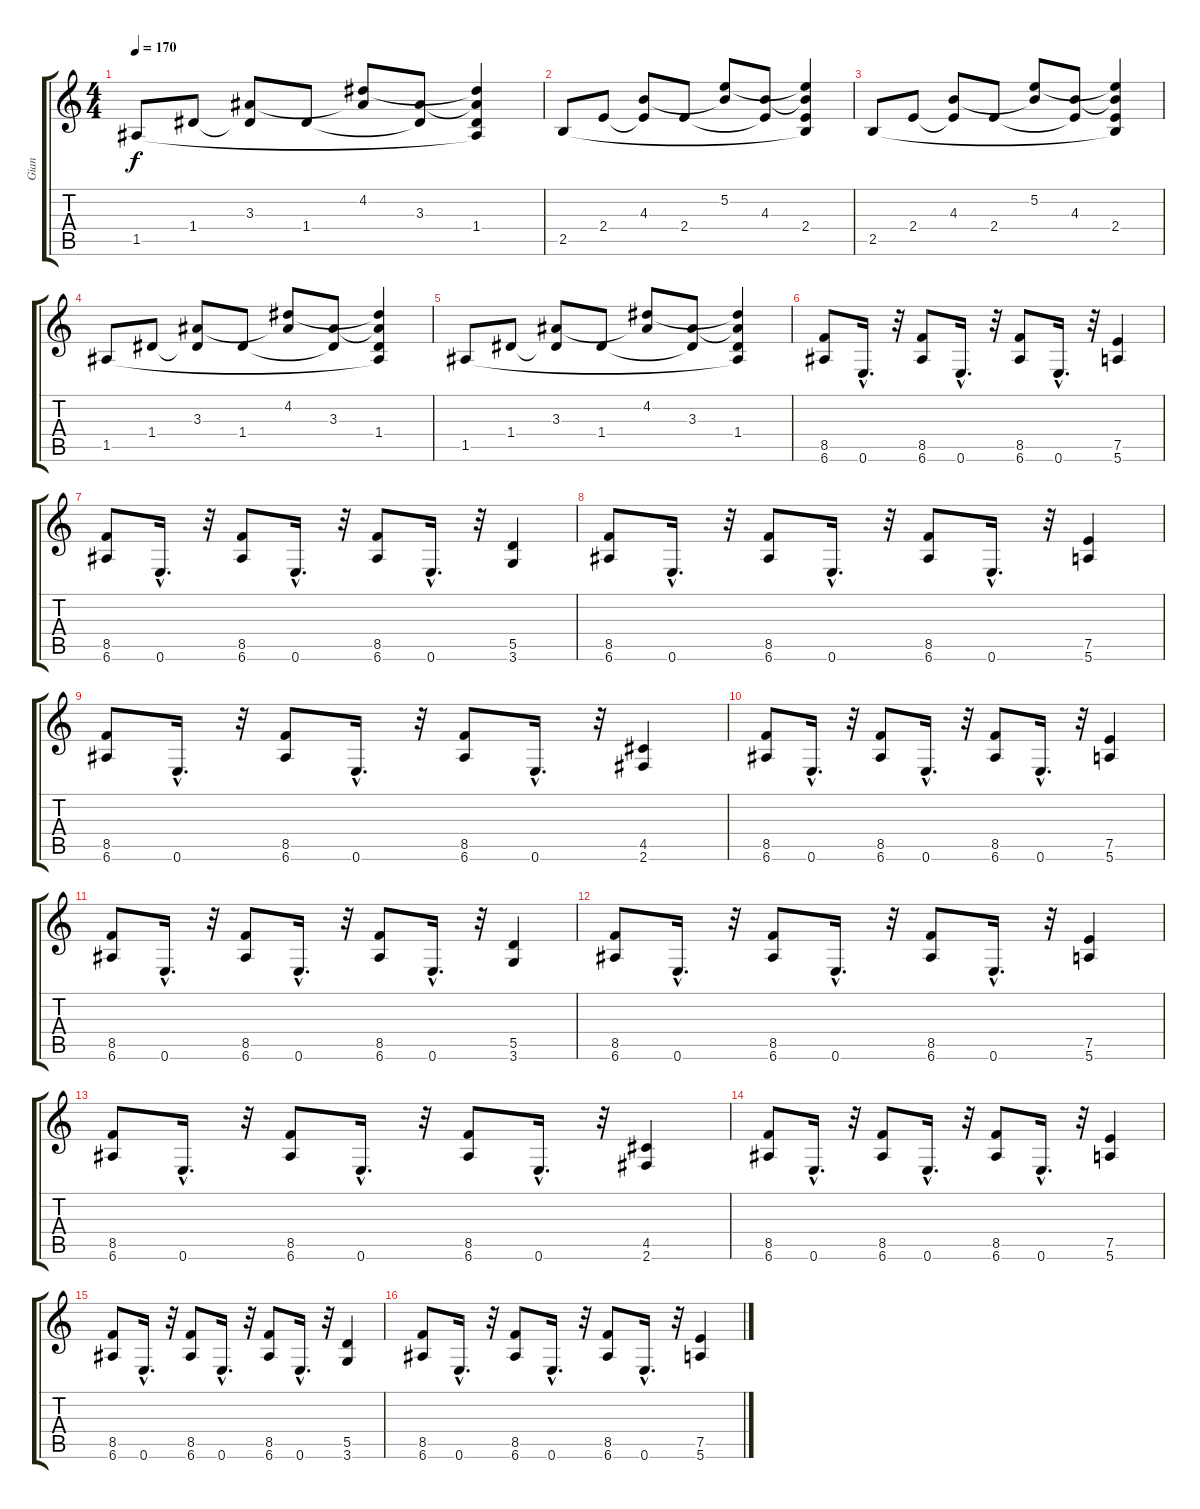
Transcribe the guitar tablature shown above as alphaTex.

\track ("Gian" "Gian") {instrument distortionguitar}
\staff {score tabs}
\tuning (E4 B3 G3 D3 A2 E2) {hide}
\ts (4 4)
\tempo 170
\clef g2
\ks c
1.5.8{dy f} 1.4.8 (3.3 1.4{t}).8 1.4.8 (4.2 3.3{t}).8 (3.3 1.4{t}).8 (4.2{t} 3.3{t} 1.4 1.5{t}).4 |
2.5.8 2.4.8 (4.3 2.4{t}).8 2.4.8 (5.2 4.3{t}).8 (4.3 2.4{t}).8 (5.2{t} 4.3{t} 2.4 2.5{t}).4 |
2.5.8 2.4.8 (4.3 2.4{t}).8 2.4.8 (5.2 4.3{t}).8 (4.3 2.4{t}).8 (5.2{t} 4.3{t} 2.4 2.5{t}).4 |
1.5.8 1.4.8 (3.3 1.4{t}).8 1.4.8 (4.2 3.3{t}).8 (3.3 1.4{t}).8 (4.2{t} 3.3{t} 1.4 1.5{t}).4 |
1.5.8 1.4.8 (3.3 1.4{t}).8 1.4.8 (4.2 3.3{t}).8 (3.3 1.4{t}).8 (4.2{t} 3.3{t} 1.4 1.5{t}).4 |
(8.5 6.6).8{instrument distortionguitar} 0.6{hac}.16{d} r.32 (8.5 6.6).8 0.6{hac}.16{d} r.32 (8.5 6.6).8 0.6{hac}.16{d} r.32 (7.5 5.6).4 |
(8.5 6.6).8 0.6{hac}.16{d} r.32 (8.5 6.6).8 0.6{hac}.16{d} r.32 (8.5 6.6).8 0.6{hac}.16{d} r.32 (5.5 3.6).4 |
(8.5 6.6).8 0.6{hac}.16{d} r.32 (8.5 6.6).8 0.6{hac}.16{d} r.32 (8.5 6.6).8 0.6{hac}.16{d} r.32 (7.5 5.6).4 |
(8.5 6.6).8 0.6{hac}.16{d} r.32 (8.5 6.6).8 0.6{hac}.16{d} r.32 (8.5 6.6).8 0.6{hac}.16{d} r.32 (4.5 2.6).4 |
(8.5 6.6).8 0.6{hac}.16{d} r.32 (8.5 6.6).8 0.6{hac}.16{d} r.32 (8.5 6.6).8 0.6{hac}.16{d} r.32 (7.5 5.6).4 |
(8.5 6.6).8 0.6{hac}.16{d} r.32 (8.5 6.6).8 0.6{hac}.16{d} r.32 (8.5 6.6).8 0.6{hac}.16{d} r.32 (5.5 3.6).4 |
(8.5 6.6).8 0.6{hac}.16{d} r.32 (8.5 6.6).8 0.6{hac}.16{d} r.32 (8.5 6.6).8 0.6{hac}.16{d} r.32 (7.5 5.6).4 |
(8.5 6.6).8 0.6{hac}.16{d} r.32 (8.5 6.6).8 0.6{hac}.16{d} r.32 (8.5 6.6).8 0.6{hac}.16{d} r.32 (4.5 2.6).4 |
(8.5 6.6).8 0.6{hac}.16{d} r.32 (8.5 6.6).8 0.6{hac}.16{d} r.32 (8.5 6.6).8 0.6{hac}.16{d} r.32 (7.5 5.6).4 |
(8.5 6.6).8 0.6{hac}.16{d} r.32 (8.5 6.6).8 0.6{hac}.16{d} r.32 (8.5 6.6).8 0.6{hac}.16{d} r.32 (5.5 3.6).4 |
(8.5 6.6).8 0.6{hac}.16{d} r.32 (8.5 6.6).8 0.6{hac}.16{d} r.32 (8.5 6.6).8 0.6{hac}.16{d} r.32 (7.5 5.6).4
